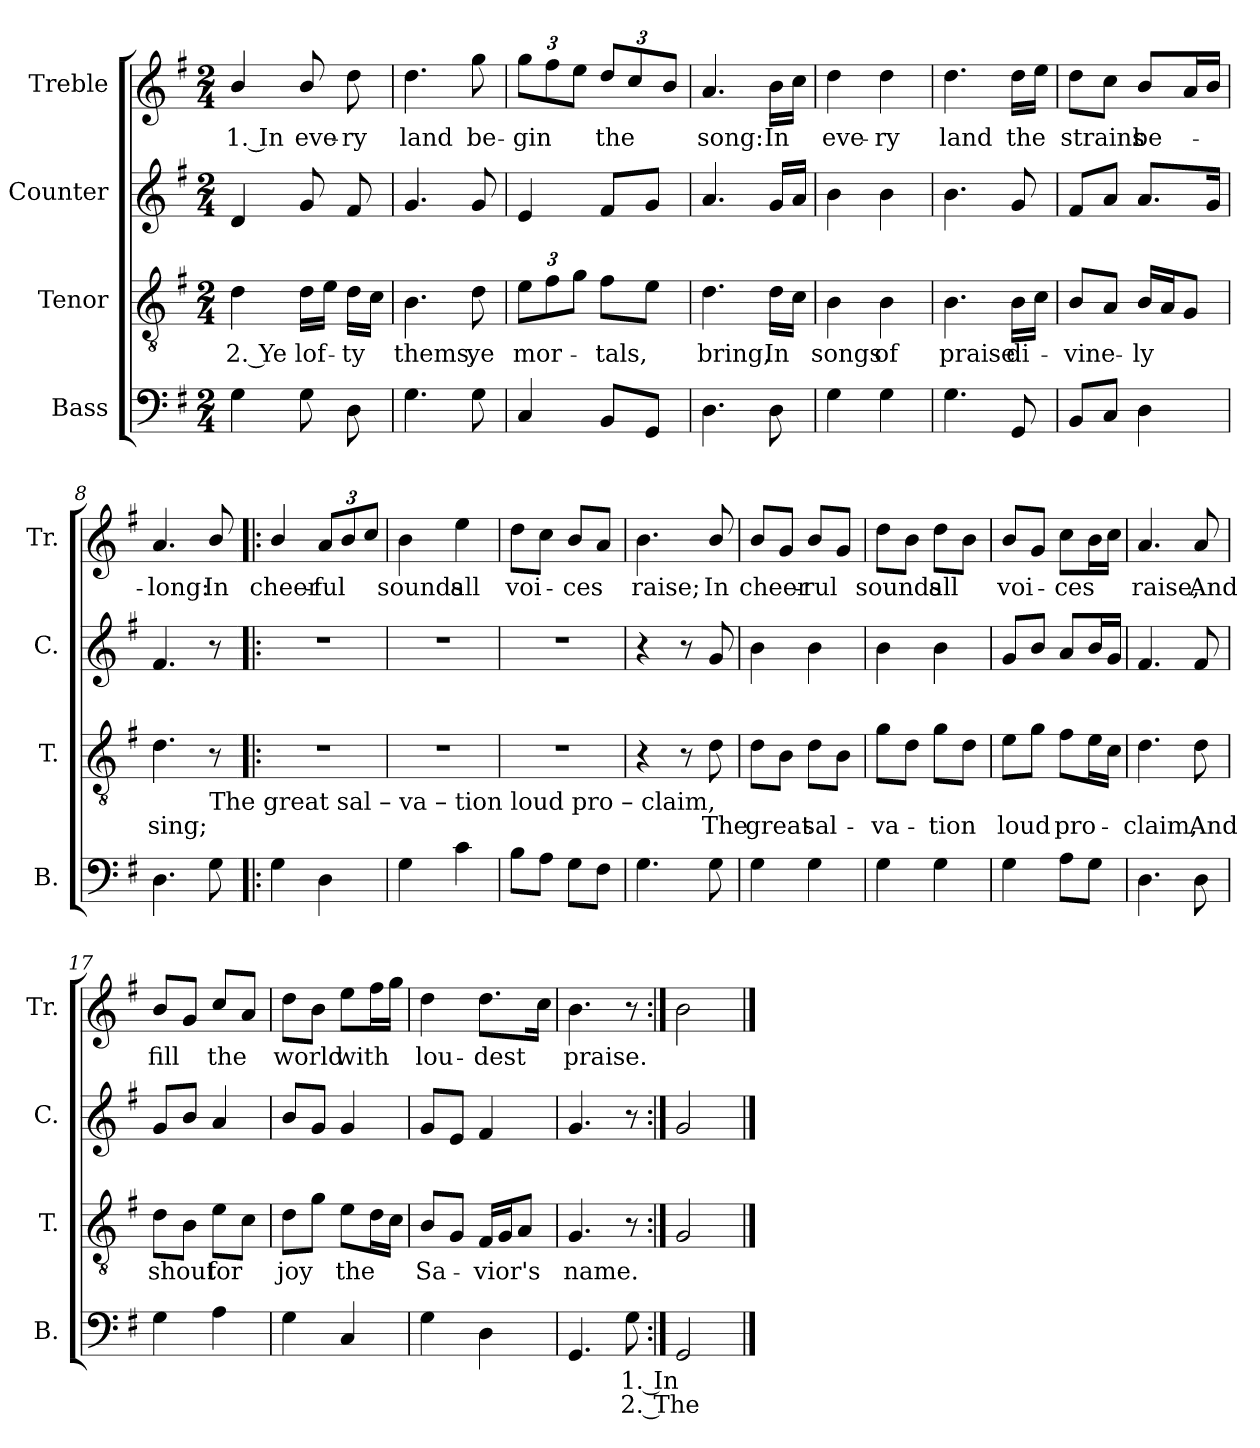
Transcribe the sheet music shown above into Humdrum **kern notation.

**kern	**text	**text	**kern	**text	**kern	**kern	**text
*part4	*part4	*part4	*part3	*part3	*part2	*part1	*part1
*staff4	*staff4	*staff4	*staff3	*staff3	*staff2	*staff1	*staff1
*I"Bass	*	*	*I"Tenor	*	*I"Counter	*I"Treble	*
*I'B.	*	*	*I'T.	*	*I'C.	*I'Tr.	*
*clefF4	*	*	*clefGv2	*	*clefG2	*clefG2	*
*k[f#]	*	*	*k[f#]	*	*k[f#]	*k[f#]	*
*M2/4	*	*	*M2/4	*	*M2/4	*M2/4	*
*MM60	*	*	*MM60	*	*MM60	*MM60	*
=1	=1	=1	=1	=1	=1	=1	=1
4G\	.	.	4d\	2. Ye	4d/	4b/	1. In
8G\	.	.	16d\LL	lof-	8g/	8b/	eve-
.	.	.	16e\JJ	.	.	.	.
8D\	.	.	16d\LL	-ty	8f#/	8dd\	-ry
.	.	.	16c\JJ	.	.	.	.
=2	=2	=2	=2	=2	=2	=2	=2
4.G\	.	.	4.B\	thems,	4.g/	4.dd\	land
8G\	.	.	8d\	ye	8g/	8gg\	be-
=3	=3	=3	=3	=3	=3	=3	=3
*	*	*	*Xbrackettup	*	*	*Xbrackettup	*
4C/	.	.	12e\L	mor-	4e/	12gg\L	-gin
.	.	.	12f#\	.	.	12ff#\	.
.	.	.	12g\J	.	.	12ee\J	.
8BB/L	.	.	8f#\L	-tals,	8f#/L	12dd/L	the
.	.	.	.	.	.	12cc/	.
8GG/J	.	.	8e\J	.	8g/J	.	.
.	.	.	.	.	.	12b/J	.
=4	=4	=4	=4	=4	=4	=4	=4
4.D\	.	.	4.d\	bring,	4.a/	4.a/	song:
8D\	.	.	16d\LL	In	16g/LL	16b\LL	In
.	.	.	16c\JJ	.	16a/JJ	16cc\JJ	.
=5	=5	=5	=5	=5	=5	=5	=5
4G\	.	.	4B\	songs	4b\	4dd\	eve-
4G\	.	.	4B\	of	4b\	4dd\	-ry
=6	=6	=6	=6	=6	=6	=6	=6
4.G\	.	.	4.B\	praise	4.b\	4.dd\	land
8GG/	.	.	16B\LL	di-	8g/	16dd\LL	the
.	.	.	16c\JJ	.	.	16ee\JJ	.
=7	=7	=7	=7	=7	=7	=7	=7
8BB/L	.	.	8B/L	-vine-	8f#/L	8dd\L	strains
8C/J	.	.	8A/J	.	8a/J	8cc\J	.
4D\	.	.	16B/LL	-ly	8.a/L	8b/L	be-
.	.	.	16A/J	.	.	.	.
.	.	.	8G/J	.	.	16a/L	.
.	.	.	.	.	16g/Jk	16b/JJ	.
!!LO:LB:g=z
=8	=8	=8	=8	=8	=8	=8	=8
4.D\	.	.	4.d\	sing;	4.f#/	4.a/	-long:
!	!	!	!LO:TX:b:t=The     great   sal      –     va  –   tion  loud     pro –   claim,	!	!	!	!
8G\	.	.	8r	.	8r	8b/	In
=9!|:	=9!|:	=9!|:	=9!|:	=9!|:	=9!|:	=9!|:	=9!|:
4G\	.	.	2r	.	2r	4b/	cheer-
4D\	.	.	.	.	.	12a/L	-ful
.	.	.	.	.	.	12b/	.
.	.	.	.	.	.	12cc/J	.
=10	=10	=10	=10	=10	=10	=10	=10
4G\	.	.	2r	.	2r	4b\	sounds
4c\	.	.	.	.	.	4ee\	all
=11	=11	=11	=11	=11	=11	=11	=11
8B\L	.	.	2r	.	2r	8dd\L	voi-
8A\J	.	.	.	.	.	8cc\J	.
8G\L	.	.	.	.	.	8b/L	-ces
8F#\J	.	.	.	.	.	8a/J	.
=12	=12	=12	=12	=12	=12	=12	=12
4.G\	.	.	4r	.	4r	4.b\	raise;
.	.	.	8r	.	8r	.	.
8G\	.	.	8d\	The	8g/	8b/	In
=13	=13	=13	=13	=13	=13	=13	=13
4G\	.	.	8d\L	great	4b\	8b/L	cheer-
.	.	.	8B\J	.	.	8g/J	.
4G\	.	.	8d\L	sal-	4b\	8b/L	-rul
.	.	.	8B\J	.	.	8g/J	.
=14	=14	=14	=14	=14	=14	=14	=14
4G\	.	.	8g\L	-va-	4b\	8dd\L	sounds
.	.	.	8d\J	.	.	8b\J	.
4G\	.	.	8g\L	-tion	4b\	8dd\L	all
.	.	.	8d\J	.	.	8b\J	.
!!LO:LB:g=z
=15	=15	=15	=15	=15	=15	=15	=15
4G\	.	.	8e\L	loud	8g/L	8b/L	voi-
.	.	.	8g\J	.	8b/J	8g/J	.
8A\L	.	.	8f#\L	pro-	8a/L	8cc\L	-ces
8G\J	.	.	16e\L	.	16b/L	16b\L	.
.	.	.	16c\JJ	.	16g/JJ	16cc\JJ	.
=16	=16	=16	=16	=16	=16	=16	=16
4.D\	.	.	4.d\	-claim,	4.f#/	4.a/	raise,
8D\	.	.	8d\	And	8f#/	8a/	And
=17	=17	=17	=17	=17	=17	=17	=17
4G\	.	.	8d\L	shout	8g/L	8b/L	fill
.	.	.	8B\J	.	8b/J	8g/J	.
4A\	.	.	8e\L	for	4a/	8cc/L	the
.	.	.	8c\J	.	.	8a/J	.
=18	=18	=18	=18	=18	=18	=18	=18
4G\	.	.	8d\L	joy	8b/L	8dd\L	world
.	.	.	8g\J	.	8g/J	8b\J	.
4C/	.	.	8e\L	the	4g/	8ee\L	with
.	.	.	16d\L	.	.	16ff#\L	.
.	.	.	16c\JJ	.	.	16gg\JJ	.
=19	=19	=19	=19	=19	=19	=19	=19
4G\	.	.	8B/L	Sa-	8g/L	4dd\	lou-
.	.	.	8G/J	.	8e/J	.	.
4D\	.	.	16F#/LL	-vior's	4f#/	8.dd\L	-dest
.	.	.	16G/J	.	.	.	.
.	.	.	8A/J	.	.	.	.
.	.	.	.	.	.	16cc\Jk	.
=20	=20	=20	=20	=20	=20	=20	=20
4.GG/	.	.	4.G/	name.	4.g/	4.b\	praise.
8G\	1. In	2. The	8r	.	8r	8r	.
=21:|!	=21:|!	=21:|!	=21:|!	=21:|!	=21:|!	=21:|!	=21:|!
2GG/	.	.	2G/	.	2g/	2b\	.
==	==	==	==	==	==	==	==
*-	*-	*-	*-	*-	*-	*-	*-
